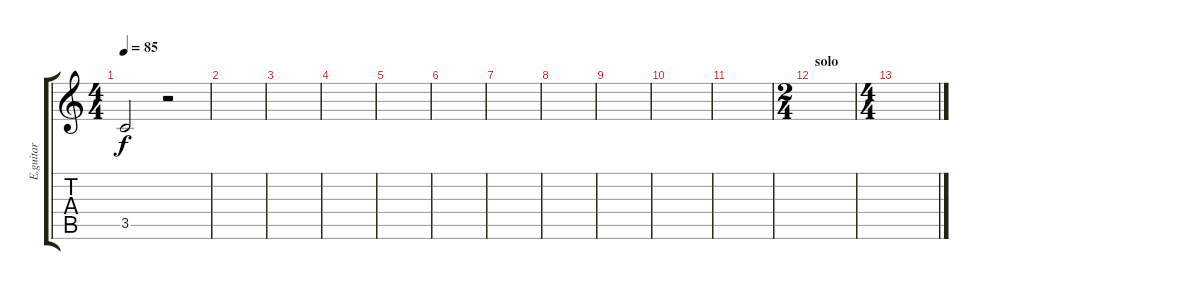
\track ("E.guitar" "E.guitar") {instrument distortionguitar}
\staff {score tabs}
\tuning (E4 B3 G3 D3 A2 E2) {hide}
\ts (4 4)
\tempo 85
\clef g2
\ks c
3.5.2{dy f} r.2 |
|
|
|
|
|
|
|
|
|
|
\ts (2 4)
\section ("" "solo")
|
\ts (4 4)
